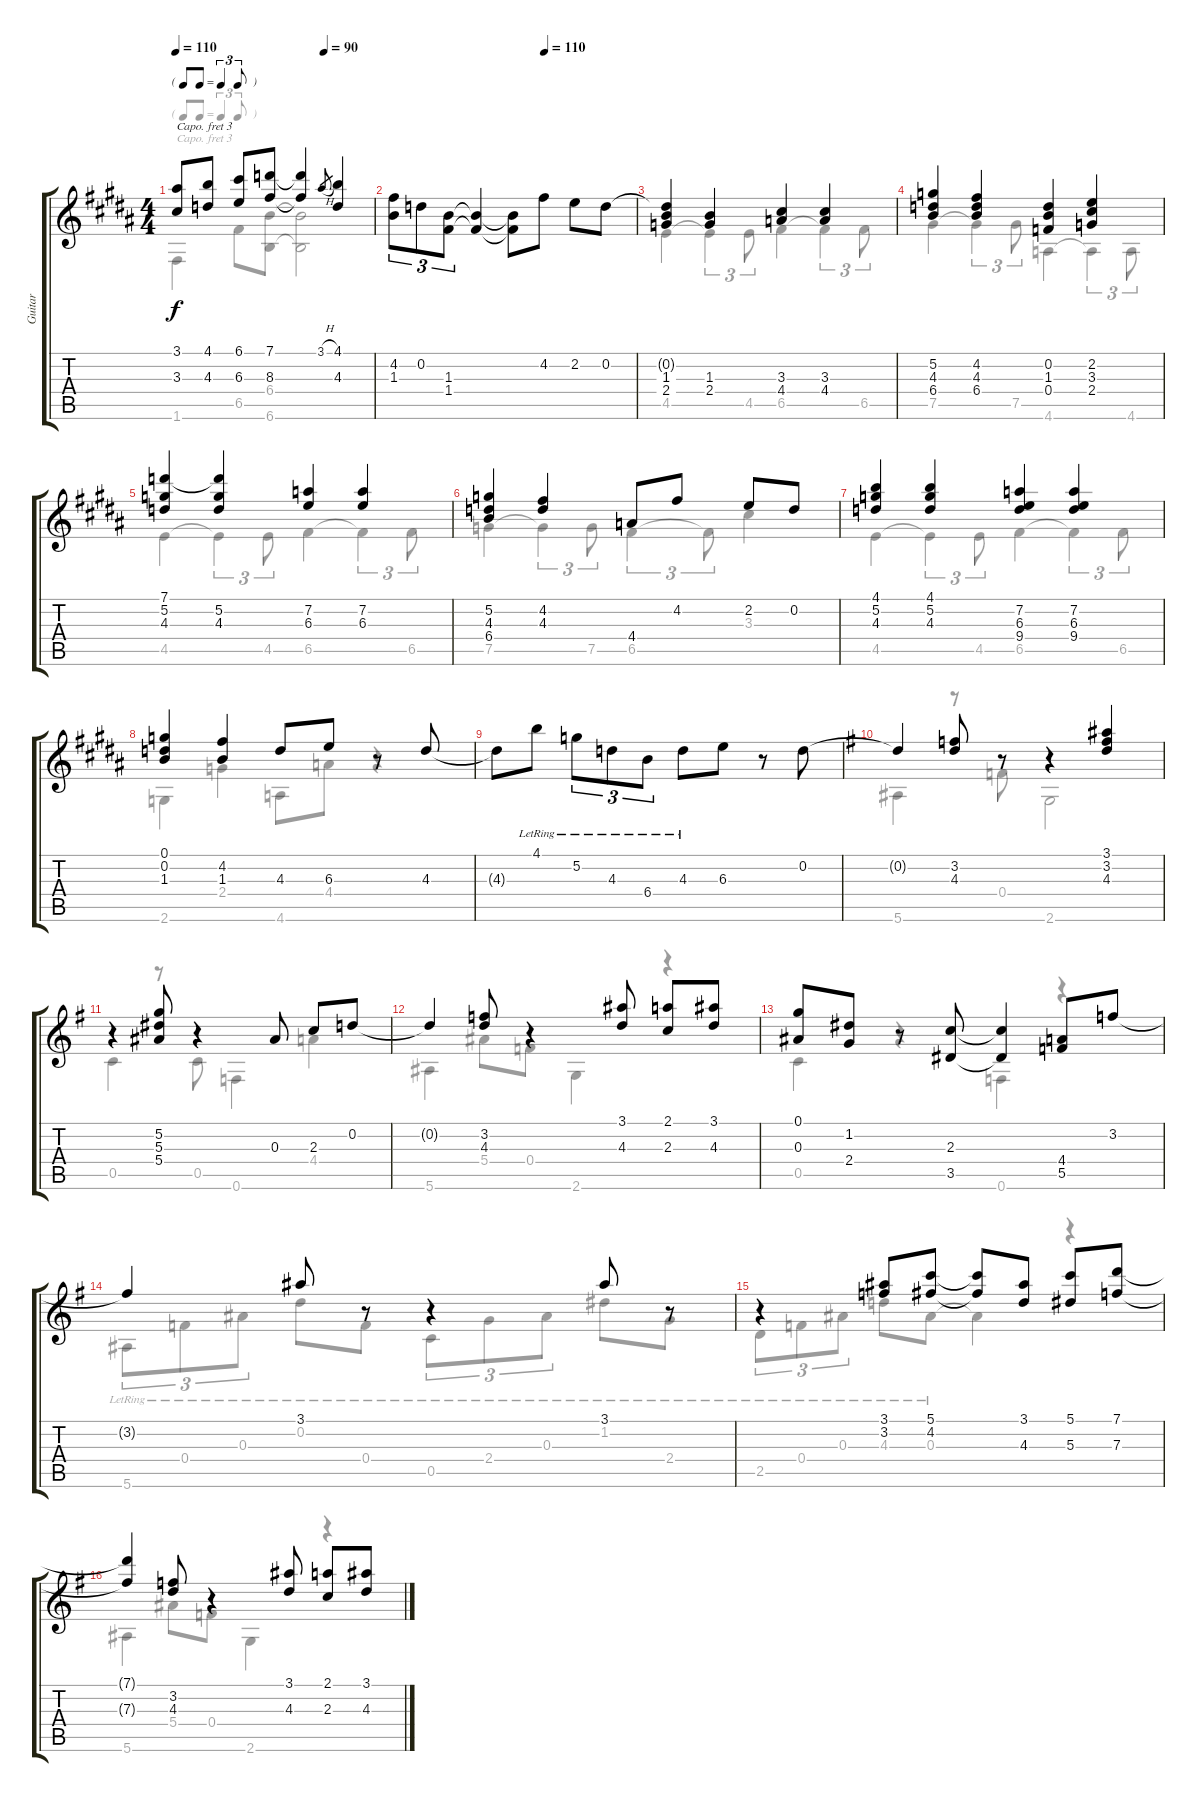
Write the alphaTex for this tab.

\track ("Guitar" "Guitar") {instrument acousticguitarnylon}
\staff {score tabs}
\capo 3
\tuning (E4 B3 G3 D3 A2 D2) {hide}
\voice
\ts (4 4)
\tf triplet8th
\tempo 110
\tempo (90 0.75)
\clef g2
\ks b
(3.1 3.3).8{dy f} (4.1 4.3).8 (6.1 6.3).8 (7.1 8.3).8 (7.1{t} 8.3{t}).4 3.1{h}.8{gr} (4.1 4.3).4 |
\tempo (110 0.625)
(4.2 1.3).8{tu (3 2)} 0.2.8{tu (3 2)} (1.3 1.4).8{tu (3 2)} (1.3{t} 1.4{t}).4 (1.3{t} 1.4{t}).8 4.2.8 2.2.8 0.2.8 |
(0.2{t} 1.3 2.4).4 (1.3 2.4).4 (3.3 4.4).4 (3.3 4.4).4 |
(5.2 4.3 6.4).4 (4.2 4.3 6.4).4 (0.2 1.3 0.4).4 (2.2 3.3 2.4).4 |
(7.1 5.2 4.3).4 (7.1{t} 5.2 4.3).4 (7.2 6.3).4 (7.2 6.3).4 |
(5.2 4.3 6.4).4 (4.2 4.3).4 4.4.8 4.2.8 2.2.8 0.2.8 |
(4.1 5.2 4.3).4 (4.1 5.2 4.3).4 (7.2 6.3 9.4).4 (7.2 6.3 9.4).4 |
(0.1 0.2 1.3).4 (4.2 1.3).4 4.3.8 6.3.8 r.8 4.3.8 |
4.3{t}.8 4.1{lr}.8 5.2{lr}.8{tu (3 2)} 4.3{lr}.8{tu (3 2)} 6.4{lr}.8{tu (3 2)} 4.3{lr}.8 6.3.8 r.8 0.2.8 |
\ks g
0.2{t}.4 (3.2 4.3).8 r.8 r.4 (3.1 3.2 4.3).4 |
r.4 (5.2 5.3 5.4).8 r.4 0.3.8 2.3.8 0.2.8 |
0.2{t}.4 (3.2 4.3).8 r.4 (3.1 4.3).8 (2.1 2.3).8 (3.1 4.3).8 |
(0.1 0.3).8 (1.2 2.4).8 r.8 (2.3 3.5).8 (2.3{t} 3.5{t}).4 (4.4 5.5).8 3.2.8 |
3.2{t}.4 3.1.8 r.8 r.4 3.1.8 r.8 |
r.4 (3.1 3.2).8 (5.1 4.2).8 (5.1{t} 4.2{t}).8 (3.1 4.3).8 (5.1 5.3).8 (7.1 7.3).8 |
(7.1{t} 7.3{t}).4 (3.2 4.3).8 r.4 (3.1 4.3).8 (2.1 2.3).8 (3.1 4.3).8
\voice
\clef g2
\ottava regular
\simile none
\ks b
1.6.4{dy f} 6.5.8 (6.4 6.6).8 (6.4{t} 6.6{t}).2 |
|
4.5.4 4.5{t}.4{tu (3 2)} 4.5.8{tu (3 2)} 6.5.4 6.5{t}.4{tu (3 2)} 6.5.8{tu (3 2)} |
7.5.4 7.5{t}.4{tu (3 2)} 7.5.8{tu (3 2)} 4.6.4 4.6{t}.4{tu (3 2)} 4.6.8{tu (3 2)} |
4.5.4 4.5{t}.4{tu (3 2)} 4.5.8{tu (3 2)} 6.5.4 6.5{t}.4{tu (3 2)} 6.5.8{tu (3 2)} |
7.5.4 7.5{t}.4{tu (3 2)} 7.5.8{tu (3 2)} 6.5.4{tu (3 2)} 6.5{t}.8{tu (3 2)} 3.3.4 |
4.5.4 4.5{t}.4{tu (3 2)} 4.5.8{tu (3 2)} 6.5.4 6.5{t}.4{tu (3 2)} 6.5.8{tu (3 2)} |
2.6.4 2.4.4 4.6.8 4.4.8 r.4 |
|
\ks g
5.6.4 r.8 0.4.8 2.6.2 |
0.5.4 r.8 0.5.8 0.6.4 4.4.4 |
5.6.4 5.4.8 0.4.8 2.6.4 r.4 |
0.5.4 r.4 0.6.4 r.4 |
5.6{lr}.8{tu (3 2)} 0.4{lr}.8{tu (3 2)} 0.3{lr}.8{tu (3 2)} 0.2{lr}.8 0.4{lr}.8 0.5{lr}.8{tu (3 2)} 2.4{lr}.8{tu (3 2)} 0.3{lr}.8{tu (3 2)} 1.2{lr}.8 2.4{lr}.8 |
2.5{lr}.8{tu (3 2)} 0.4{lr}.8{tu (3 2)} 0.3{lr}.8{tu (3 2)} 4.3{lr}.8 0.3{lr}.8 0.3{t}.4 r.4 |
5.6.4 5.4.8 0.4.8 2.6.4 r.4
